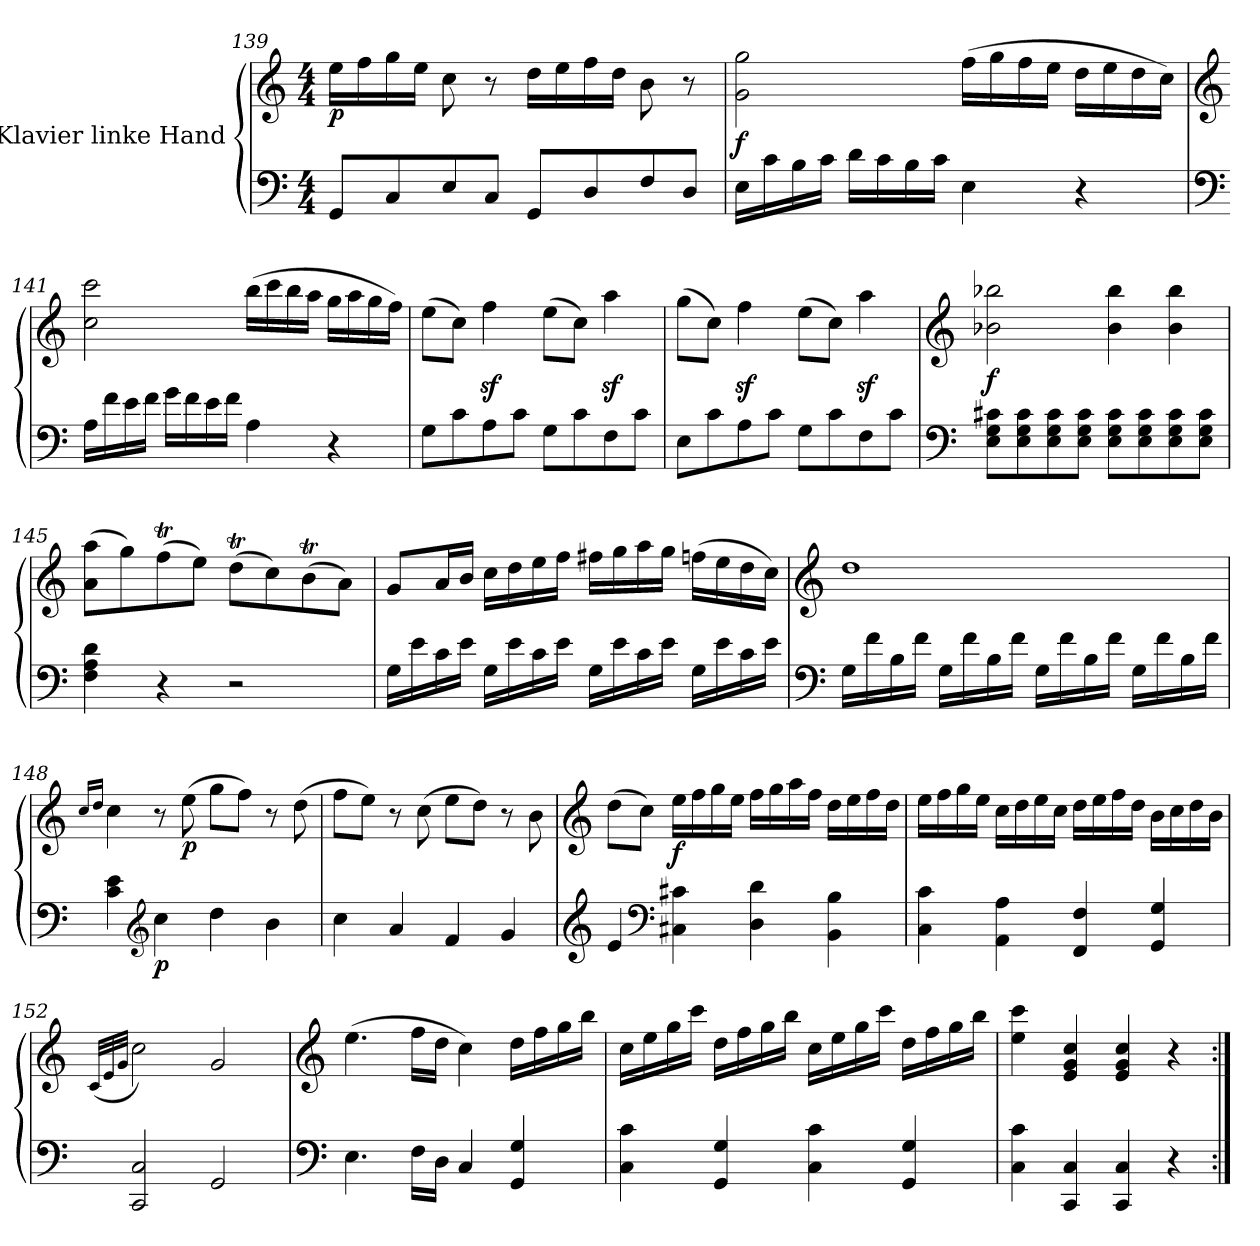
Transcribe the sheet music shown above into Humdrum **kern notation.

**kern	**kern	**dynam
*part1	*part1	*part1
*staff2	*staff1	*staff1/2
*I"Klavier linke Hand	*	*
*clefF4	*clefG2	*
*k[]	*k[]	*
*M4/4	*M4/4	*
=139	=139	=139
!	!	!LO:DY:b
8GG/L	16ee\LL	p
.	16ff\	.
8C/	16gg\	.
.	16ee\JJ	.
8E/	8cc\	.
8C/J	8r	.
8GG/L	16dd\LL	.
.	16ee\	.
8D/	16ff\	.
.	16dd\JJ	.
8F/	8b\	.
8D/J	8r	.
!!LO:LB:g=z
=140	=140	=140
!	!	!LO:DY:b
16E\LL	2g\ 2gg\	f
16c\	.	.
16B\	.	.
16c\JJ	.	.
16d\LL	.	.
16c\	.	.
16B\	.	.
16c\JJ	.	.
4E\	(16ff\LL	.
.	16gg\	.
.	16ff\	.
.	16ee\JJ	.
4r	16dd\LL	.
.	16ee\	.
.	16dd\	.
.	16cc\JJ)	.
!!LO:LB:g=z
=141	=141	=141
*clefF4	*clefG2	*
16A\LL	2cc\ 2ccc\	.
16f\	.	.
16e\	.	.
16f\JJ	.	.
16g\LL	.	.
16f\	.	.
16e\	.	.
16f\JJ	.	.
4A\	(16bb\LL	.
.	16ccc\	.
.	16bb\	.
.	16aa\JJ	.
4r	16gg\LL	.
.	16aa\	.
.	16gg\	.
.	16ff\JJ)	.
=142	=142	=142
8G\L	(8ee\L	.
8c\	8cc\J)	.
8A\	4ffz<\	.
8c\J	.	.
8G\L	(8ee\L	.
8c\	8cc\J)	.
8F\	4aaz<\	.
8c\J	.	.
!!LO:LB:g=z
=143	=143	=143
8E\L	(8gg\L	.
8c\	8cc\J)	.
8A\	4ffz<\	.
8c\J	.	.
8G\L	(8ee\L	.
8c\	8cc\J)	.
8F\	4aaz<\	.
8c\J	.	.
!!LO:PB:g=z
=144	=144	=144
*clefF4	*clefG2	*
!	!	!LO:DY:b
8E\ 8G\ 8c#X\L	2b-X\ 2bb-X\	f
8E\ 8G\ 8c#\	.	.
8E\ 8G\ 8c#\	.	.
8E\ 8G\ 8c#\J	.	.
8E\ 8G\ 8c#\L	4b-\ 4bb-\	.
8E\ 8G\ 8c#\	.	.
8E\ 8G\ 8c#\	4b-\ 4bb-\	.
8E\ 8G\ 8c#\J	.	.
=145	=145	=145
4F\ 4A\ 4d\	(8a\ 8aa\L	.
.	8gg\)	.
4r	(8ffT\	.
.	8ee\J)	.
2r	(8ddT\L	.
.	8cc\)	.
.	(8bt\	.
.	8a\J)	.
!!LO:LB:g=z
=146	=146	=146
16G\LL	8g/L	.
16e\	.	.
16c\	16a/L	.
16e\JJ	16b/JJ	.
16G\LL	16cc\LL	.
16e\	16dd\	.
16c\	16ee\	.
16e\JJ	16ff\JJ	.
16G\LL	16ff#X\LL	.
16e\	16gg\	.
16c\	16aa\	.
16e\JJ	16gg\JJ	.
16G\LL	(16ffn\LL	.
16e\	16ee\	.
16c\	16dd\	.
16e\JJ	16cc\JJ)	.
!!LO:LB:g=z
=147	=147	=147
*clefF4	*clefG2	*
16G\LL	1dd	.
16f\	.	.
16B\	.	.
16f\JJ	.	.
16G\LL	.	.
16f\	.	.
16B\	.	.
16f\JJ	.	.
16G\LL	.	.
16f\	.	.
16B\	.	.
16f\JJ	.	.
16G\LL	.	.
16f\	.	.
16B\	.	.
16f\JJ	.	.
=148	=148	=148
.	16qcc/LL	.
.	16qdd/JJ	.
4c\ 4e\	4cc\	.
*clefG2	*	*
!	!	!LO:DY:b=2
4cc\	8r	p
!	!	!LO:DY:b
.	(8ee\	p
4dd\	8gg\L	.
.	8ff\J)	.
4b\	8r	.
.	(8dd\	.
!!LO:LB:g=z
=149	=149	=149
4cc\	8ff\L	.
.	8ee\J)	.
4a/	8r	.
.	(8cc\	.
4f/	8ee\L	.
.	8dd\J)	.
4g/	8r	.
.	8b\	.
!!LO:LB:g=z
=150	=150	=150
*clefG2	*clefG2	*
4e/	(8dd\L	.
.	8cc\J)	.
*clefF4	*	*
!	!	!LO:DY:b
4C#X\ 4c#X\	16ee\LL	f
.	16ff\	.
.	16gg\	.
.	16ee\JJ	.
4D\ 4d\	16ff\LL	.
.	16gg\	.
.	16aa\	.
.	16ff\JJ	.
4BB\ 4B\	16dd\LL	.
.	16ee\	.
.	16ff\	.
.	16dd\JJ	.
=151	=151	=151
4C\ 4c\	16ee\LL	.
.	16ff\	.
.	16gg\	.
.	16ee\JJ	.
4AA\ 4A\	16cc\LL	.
.	16dd\	.
.	16ee\	.
.	16cc\JJ	.
4FF/ 4F/	16dd\LL	.
.	16ee\	.
.	16ff\	.
.	16dd\JJ	.
4GG/ 4G/	16b\LL	.
.	16cc\	.
.	16dd\	.
.	16b\JJ	.
!!LO:LB:g=z
=152	=152	=152
.	(32qc/LLL	.
.	32qe/	.
.	32qg/JJJ	.
2CC/ 2C/	2cc\)	.
2GG/	2g/	.
!!LO:LB:g=z
=153	=153	=153
*clefF4	*clefG2	*
4.E\	(4.ee\	.
16F\LL	16ff\LL	.
16D\JJ	16dd\JJ	.
4C/	4cc\)	.
4GG/ 4G/	16dd\LL	.
.	16ff\	.
.	16gg\	.
.	16bb\JJ	.
=154	=154	=154
4C\ 4c\	16cc\LL	.
.	16ee\	.
.	16gg\	.
.	16ccc\JJ	.
4GG/ 4G/	16dd\LL	.
.	16ff\	.
.	16gg\	.
.	16bb\JJ	.
4C\ 4c\	16cc\LL	.
.	16ee\	.
.	16gg\	.
.	16ccc\JJ	.
4GG/ 4G/	16dd\LL	.
.	16ff\	.
.	16gg\	.
.	16bb\JJ	.
=155	=155	=155
4C\ 4c\	4ee\ 4ccc\	.
4CC/ 4C/	4e/ 4g/ 4cc/	.
4CC/ 4C/	4e/ 4g/ 4cc/	.
4r	4r	.
=:|!	=:|!	=:|!
*-	*-	*-
